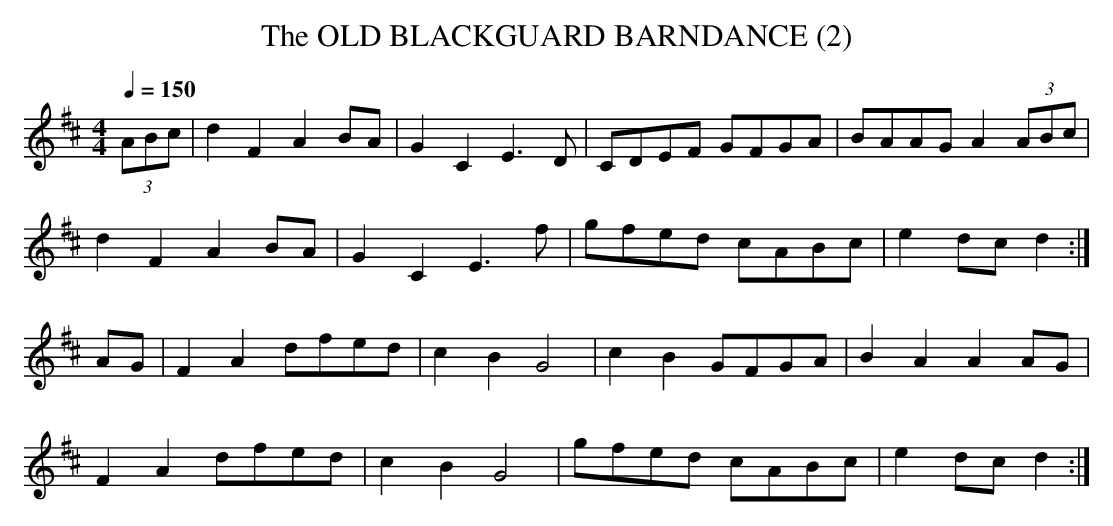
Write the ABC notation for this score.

X:1
T:OLD BLACKGUARD BARNDANCE (2), The
Q:1/4=150
L:1/8
M:4/4
K:D
(3ABc|d2F2 A2BA|G2C2 E3D|CDEF GFGA|BAAG A2 (3ABc|
d2 F2 A2 BA|G2 C2 E3f|gfed cABc|e2 dc d2 :|
AG|F2 A2 dfed|c2 B2 G4|c2 B2 GFGA|B2 A2 A2 AG|
F2 A2 dfed|c2 B2 G4|gfed cABc|e2 dc d2 :|
